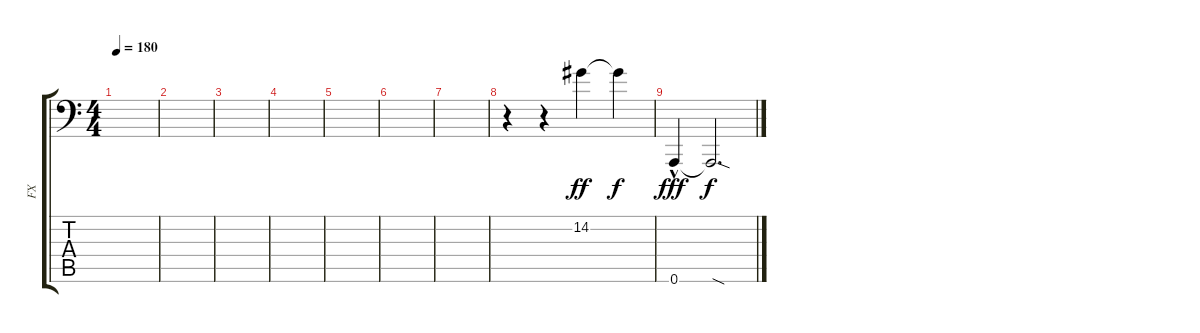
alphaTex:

\track ("FX" "FX") {instrument ocarina}
\staff {score tabs}
\tuning (B3 Gb3 D3 A2 E2 A1) {hide}
\ts (4 4)
\tempo 180
\clef f4
\ks c
|
|
|
|
|
|
|
r.4{instrument reversecymbal} r.4 14.2.4{dy ff} 14.2{t}.4{dy f} |
0.6{hac}.4{dy fff instrument ocarina} 0.6{sod t}.2{d dy f}
